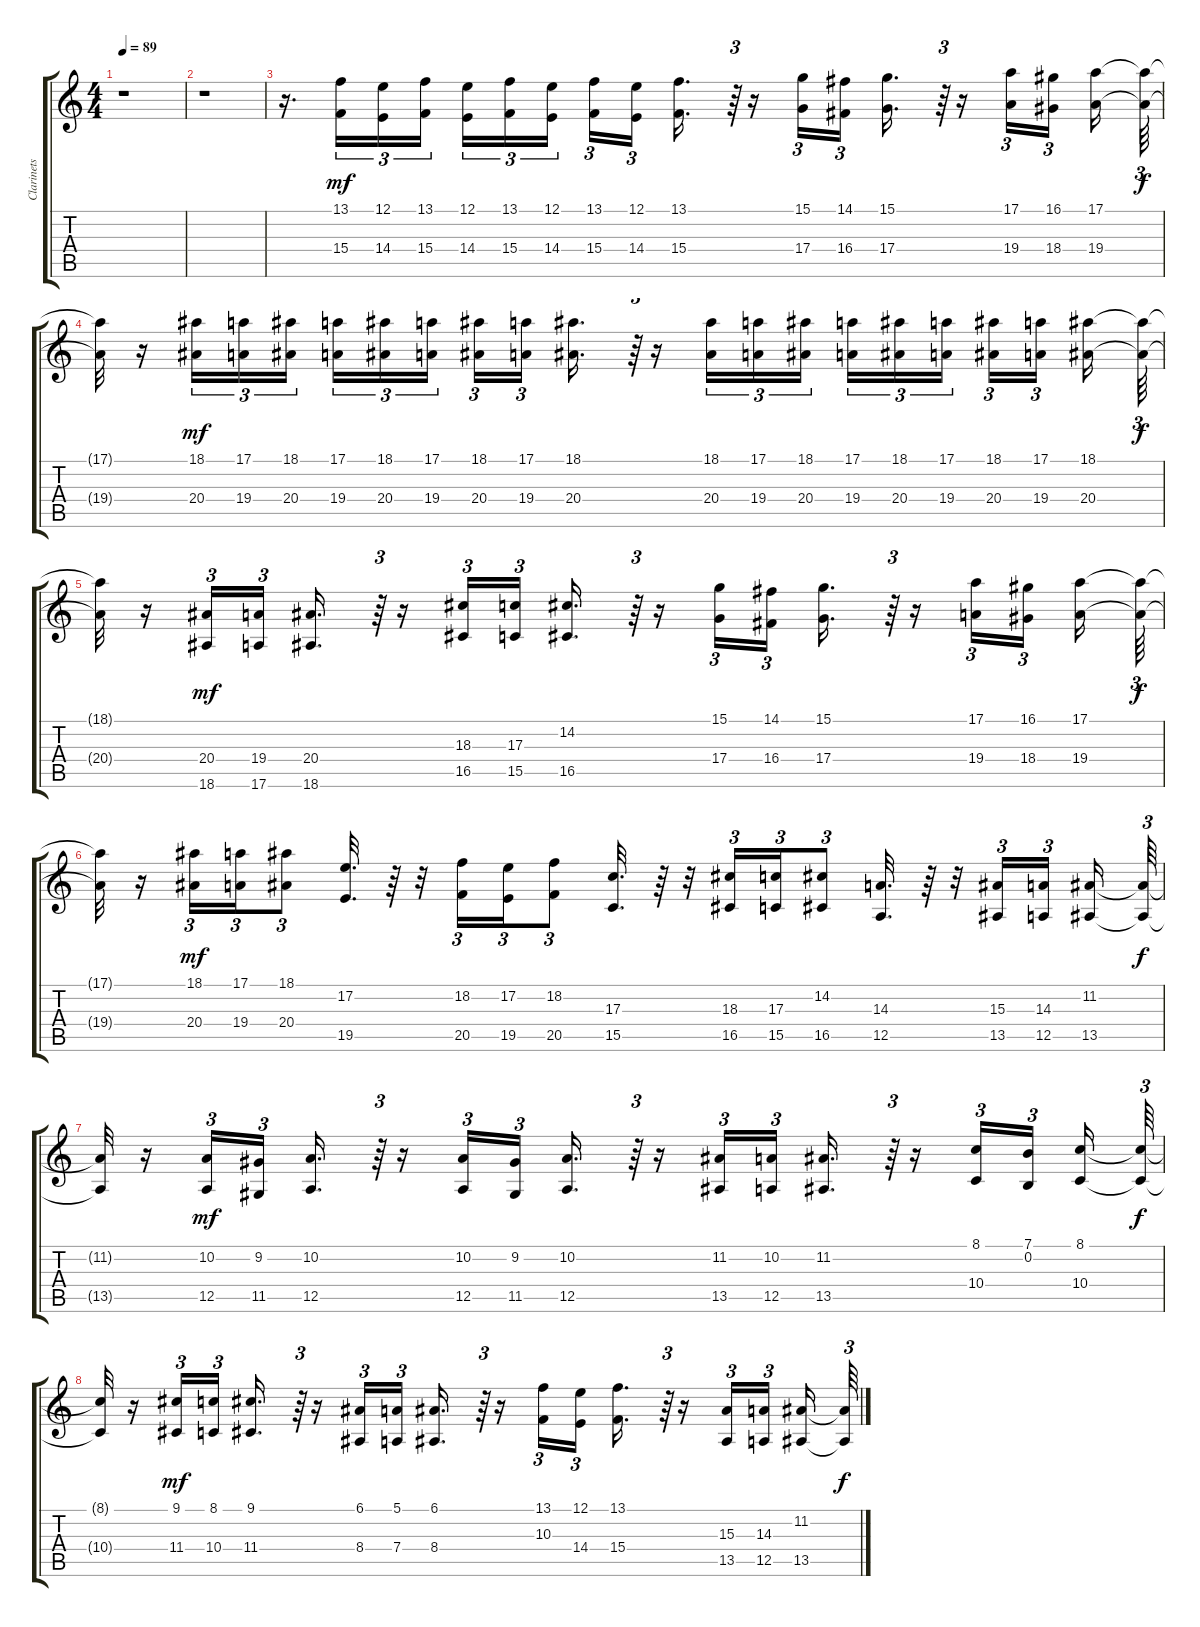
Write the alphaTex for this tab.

\track ("Clarinets" "Clarinets") {instrument clarinet}
\staff {score tabs}
\tuning (E4 B3 G3 D3 A2 E2) {hide}
\ts (4 4)
\tempo 89
\clef g2
\ks c
r.1{dy mf} |
r.1 |
r.16{d} (13.1 15.4).16{tu (3 2)} (12.1 14.4).16{tu (3 2)} (13.1 15.4).16{tu (3 2) beam splitsecondary} (12.1 14.4).16{tu (3 2)} (13.1 15.4).16{tu (3 2)} (12.1 14.4).16{tu (3 2) beam splitsecondary} (13.1 15.4).16{tu (3 2)} (12.1 14.4).16{tu (3 2) beam splitsecondary} (13.1 15.4).16{d} r.64{tu (3 2)} r.16 (15.1 17.4).16{tu (3 2)} (14.1 16.4).16{tu (3 2) beam splitsecondary} (15.1 17.4).16{d} r.64{tu (3 2)} r.16 (17.1 19.4).16{tu (3 2)} (16.1 18.4).16{tu (3 2) beam splitsecondary} (17.1 19.4).16 (17.1{t} 19.4{t}).64{tu (3 2) dy f} |
(17.1{t} 19.4{t}).32 r.16 (18.1 20.4).16{tu (3 2) dy mf} (17.1 19.4).16{tu (3 2)} (18.1 20.4).16{tu (3 2) beam splitsecondary} (17.1 19.4).16{tu (3 2)} (18.1 20.4).16{tu (3 2)} (17.1 19.4).16{tu (3 2) beam splitsecondary} (18.1 20.4).16{tu (3 2)} (17.1 19.4).16{tu (3 2) beam splitsecondary} (18.1 20.4).16{d} r.64{tu (3 2)} r.16 (18.1 20.4).16{tu (3 2)} (17.1 19.4).16{tu (3 2)} (18.1 20.4).16{tu (3 2) beam splitsecondary} (17.1 19.4).16{tu (3 2)} (18.1 20.4).16{tu (3 2)} (17.1 19.4).16{tu (3 2) beam splitsecondary} (18.1 20.4).16{tu (3 2)} (17.1 19.4).16{tu (3 2) beam splitsecondary} (18.1 20.4).16 (18.1{t} 20.4{t}).64{tu (3 2) dy f} |
(18.1{t} 20.4{t}).32 r.16 (20.4 18.6).16{tu (3 2) dy mf} (19.4 17.6).16{tu (3 2) beam splitsecondary} (20.4 18.6).16{d} r.64{tu (3 2)} r.16 (18.3 16.5).16{tu (3 2)} (17.3 15.5).16{tu (3 2) beam splitsecondary} (14.2 16.5).16{d} r.64{tu (3 2)} r.16 (15.1 17.4).16{tu (3 2)} (14.1 16.4).16{tu (3 2) beam splitsecondary} (15.1 17.4).16{d} r.64{tu (3 2)} r.16 (17.1 19.4).16{tu (3 2)} (16.1 18.4).16{tu (3 2) beam splitsecondary} (17.1 19.4).16 (17.1{t} 19.4{t}).64{tu (3 2) dy f} |
(17.1{t} 19.4{t}).32 r.16 (18.1 20.4).16{tu (3 2) dy mf} (17.1 19.4).16{tu (3 2)} (18.1 20.4).8{tu (3 2)} (17.2 19.5).32{d} r.64 r.32 (18.2 20.5).16{tu (3 2)} (17.2 19.5).16{tu (3 2)} (18.2 20.5).8{tu (3 2)} (17.3 15.5).32{d} r.64 r.32 (18.3 16.5).16{tu (3 2)} (17.3 15.5).16{tu (3 2)} (14.2 16.5).8{tu (3 2)} (14.3 12.5).32{d} r.64 r.32 (15.3 13.5).16{tu (3 2)} (14.3 12.5).16{tu (3 2) beam splitsecondary} (11.2 13.5).16 (11.2{t} 13.5{t}).64{tu (3 2) dy f} |
(11.2{t} 13.5{t}).32 r.16 (10.2 12.5).16{tu (3 2) dy mf} (9.2 11.5).16{tu (3 2) beam splitsecondary} (10.2 12.5).16{d} r.64{tu (3 2)} r.16 (10.2 12.5).16{tu (3 2)} (9.2 11.5).16{tu (3 2) beam splitsecondary} (10.2 12.5).16{d} r.64{tu (3 2)} r.16 (11.2 13.5).16{tu (3 2)} (10.2 12.5).16{tu (3 2) beam splitsecondary} (11.2 13.5).16{d} r.64{tu (3 2)} r.16 (8.1 10.4).16{tu (3 2)} (7.1 0.2).16{tu (3 2) beam splitsecondary} (8.1 10.4).16 (8.1{t} 10.4{t}).64{tu (3 2) dy f} |
(8.1{t} 10.4{t}).32 r.16 (9.1 11.4).16{tu (3 2) dy mf} (8.1 10.4).16{tu (3 2) beam splitsecondary} (9.1 11.4).16{d} r.64{tu (3 2)} r.16 (6.1 8.4).16{tu (3 2)} (5.1 7.4).16{tu (3 2) beam splitsecondary} (6.1 8.4).16{d} r.64{tu (3 2)} r.16 (13.1 10.3).16{tu (3 2)} (12.1 14.4).16{tu (3 2) beam splitsecondary} (13.1 15.4).16{d} r.64{tu (3 2)} r.16 (15.3 13.5).16{tu (3 2)} (14.3 12.5).16{tu (3 2) beam splitsecondary} (11.2 13.5).16 (11.2{t} 13.5{t}).64{tu (3 2) dy f}
